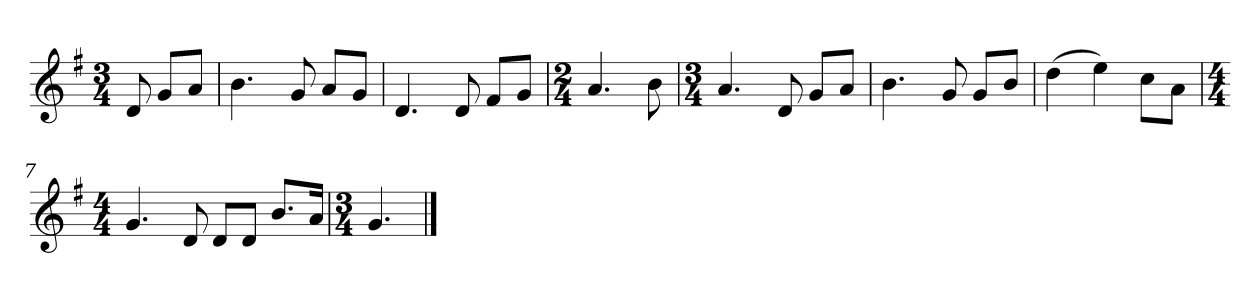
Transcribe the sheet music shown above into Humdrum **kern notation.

**kern
*part1
*staff1
*k[f#]
*M3/4
*MM120
=
8d
8gL
8aJ
=1
4.b
8g
8aL
8gJ
=2
4.d
8d
8f#L
8gJ
=3
*M2/4
4.a
8b
=4
*M3/4
4.a
8d
8gL
8aJ
=5
4.b
8g
8gL
8bJ
=6
(4dd
4ee)
8ccL
8aJ
=7
*M4/4
4.g
8d
8dL
8dJ
8.bL
16aJk
=8
*M3/4
4.g
==
*-
